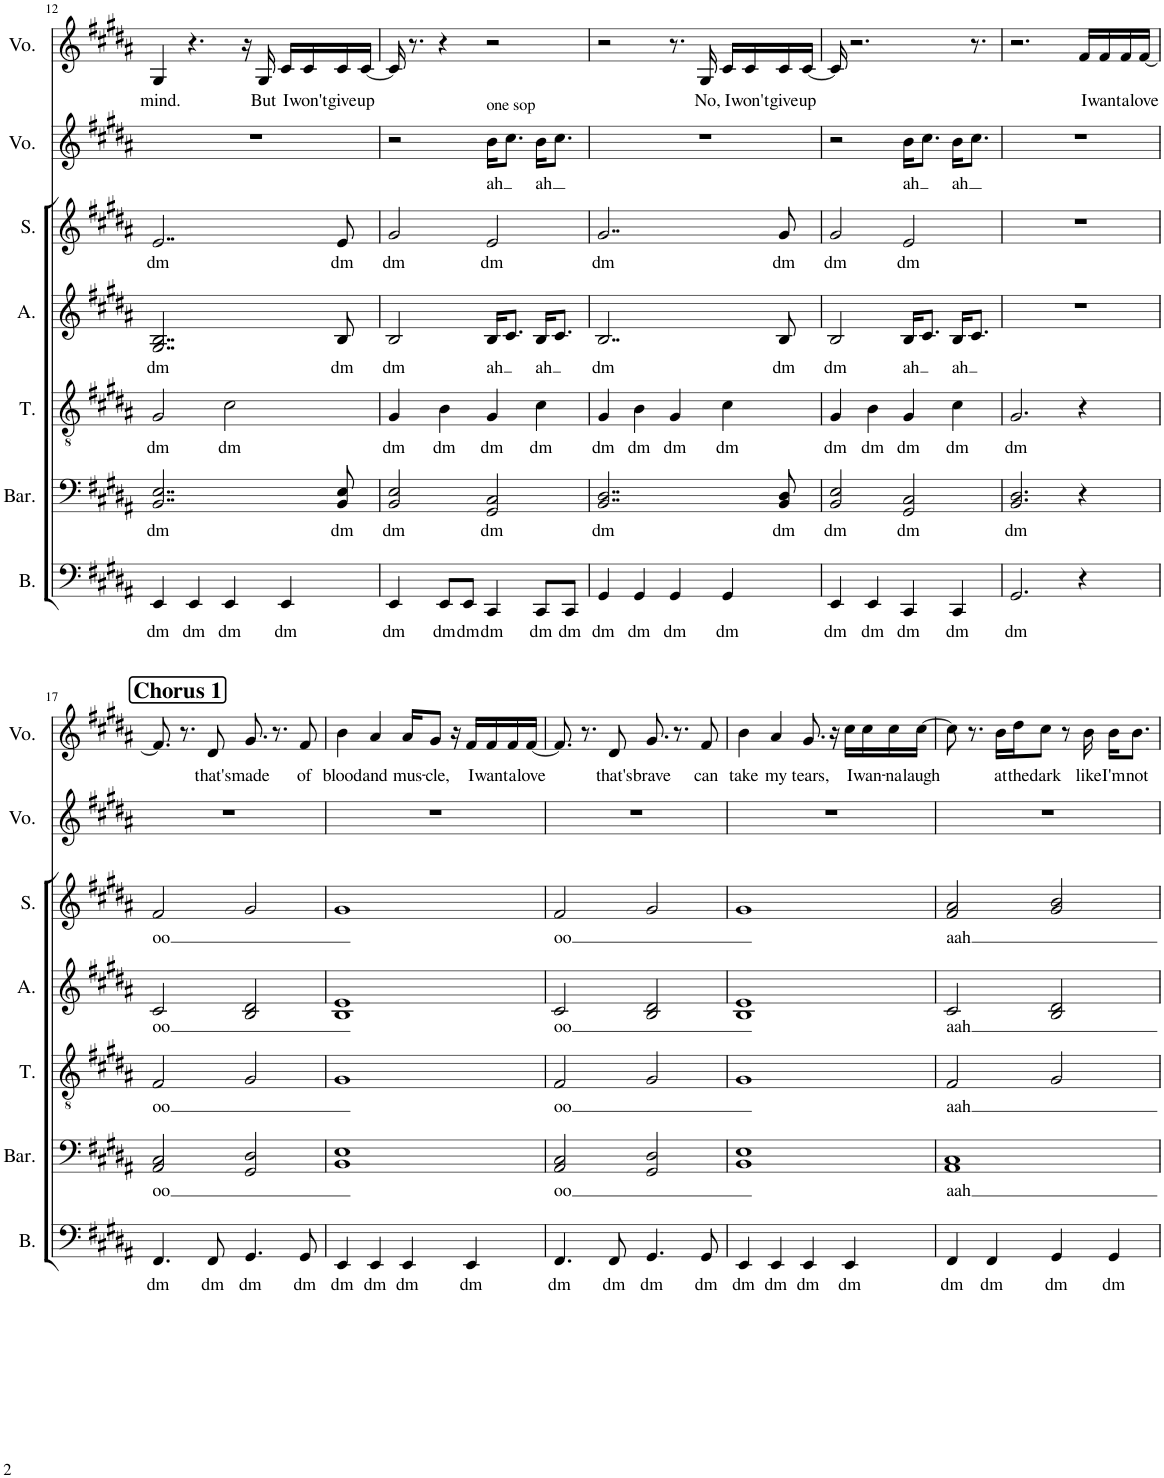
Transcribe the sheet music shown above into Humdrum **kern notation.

**kern	**text	**kern	**text	**kern	**text	**kern	**text	**kern	**text	**kern	**text	**kern	**text
*part7	*part7	*part6	*part6	*part5	*part5	*part4	*part4	*part3	*part3	*part2	*part2	*part1	*part1
*staff7	*staff7	*staff6	*staff6	*staff5	*staff5	*staff4	*staff4	*staff3	*staff3	*staff2	*staff2	*staff1	*staff1
*I"Bass	*	*I"Baritone	*	*I"Tenor	*	*I"Alto	*	*I"Soprano	*	*I"Voice	*	*I"Voice	*
*I'B.	*	*I'Bar.	*	*I'T.	*	*I'A.	*	*I'S.	*	*I'Vo.	*	*I'Vo.	*
!!LO:PB:g=z
*clefF4	*	*clefF4	*	*clefGv2	*	*clefG2	*	*clefG2	*	*clefG2	*	*clefG2	*
*k[f#c#g#d#a#]	*	*k[f#c#g#d#a#]	*	*k[f#c#g#d#a#]	*	*k[f#c#g#d#a#]	*	*k[f#c#g#d#a#]	*	*k[f#c#g#d#a#]	*	*k[f#c#g#d#a#]	*
*M4/4	*	*M4/4	*	*M4/4	*	*M4/4	*	*M4/4	*	*M4/4	*	*M4/4	*
=12	=12	=12	=12	=12	=12	=12	=12	=12	=12	=12	=12	=12	=12
!	!LO:LY:b	!	!LO:LY:b	!	!LO:LY:b	!	!LO:LY:b	!	!LO:LY:b	!	!	!	!LO:LY:b
4EE/	dm	2..BB/ 2..E/	dm	2G#/	dm	2..G#/ 2..B/	dm	2..e/	dm	1r	.	4G#/	mind.
!	!LO:LY:b	!	!	!	!	!	!	!	!	!	!	!	!
4EE/	dm	.	.	.	.	.	.	.	.	.	.	4.r	.
!	!LO:LY:b	!	!	!	!LO:LY:b	!	!	!	!	!	!	!	!
4EE/	dm	.	.	2c#\	dm	.	.	.	.	.	.	.	.
.	.	.	.	.	.	.	.	.	.	.	.	16r	.
!	!	!	!	!	!	!	!	!	!	!	!	!	!LO:LY:b
.	.	.	.	.	.	.	.	.	.	.	.	16G#/	But
!	!LO:LY:b	!	!	!	!	!	!	!	!	!	!	!	!LO:LY:b
4EE/	dm	.	.	.	.	.	.	.	.	.	.	16c#/LL	I
!	!	!	!	!	!	!	!	!	!	!	!	!	!LO:LY:b
.	.	.	.	.	.	.	.	.	.	.	.	16c#/	won't
!	!	!	!LO:LY:b	!	!	!	!LO:LY:b	!	!LO:LY:b	!	!	!	!LO:LY:b
.	.	8BB/ 8E/	dm	.	.	8B/	dm	8e/	dm	.	.	16c#/	give
!	!	!	!	!	!	!	!	!	!	!	!	!	!LO:LY:b
.	.	.	.	.	.	.	.	.	.	.	.	[16c#/JJ	up
=13	=13	=13	=13	=13	=13	=13	=13	=13	=13	=13	=13	=13	=13
!	!LO:LY:b	!	!LO:LY:b	!	!LO:LY:b	!	!LO:LY:b	!	!LO:LY:b	!	!	!	!
4EE/	dm	2BB/ 2E/	dm	4G#/	dm	2B/	dm	2g#/	dm	2r	.	16c#/]	.
.	.	.	.	.	.	.	.	.	.	.	.	8.r	.
!	!LO:LY:b	!	!	!	!LO:LY:b	!	!	!	!	!	!	!	!
8EE/L	dm	.	.	4B\	dm	.	.	.	.	.	.	4r	.
!	!LO:LY:b	!	!	!	!	!	!	!	!	!	!	!	!
8EE/J	dm	.	.	.	.	.	.	.	.	.	.	.	.
!	!	!	!	!	!	!	!	!	!	!LO:TX:a:t=one sop	!	!	!
!	!LO:LY:b	!	!LO:LY:b	!	!LO:LY:b	!	!LO:LY:b	!	!LO:LY:b	!	!LO:LY:b	!	!
4CC#/	dm	2GG#/ 2C#/	dm	4G#/	dm	16B/KL	ah	2e/	dm	16b\KL	ah	2r	.
.	.	.	.	.	.	8.c#/J	.	.	.	8.cc#\J	.	.	.
!	!LO:LY:b	!	!	!	!LO:LY:b	!	!LO:LY:b	!	!	!	!LO:LY:b	!	!
8CC#/L	dm	.	.	4c#\	dm	16B/KL	ah	.	.	16b\KL	ah	.	.
.	.	.	.	.	.	8.c#/J	.	.	.	8.cc#\J	.	.	.
!	!LO:LY:b	!	!	!	!	!	!	!	!	!	!	!	!
8CC#/J	dm	.	.	.	.	.	.	.	.	.	.	.	.
=14	=14	=14	=14	=14	=14	=14	=14	=14	=14	=14	=14	=14	=14
!	!LO:LY:b	!	!LO:LY:b	!	!LO:LY:b	!	!LO:LY:b	!	!LO:LY:b	!	!	!	!
4GG#/	dm	2..BB/ 2..D#/	dm	4G#/	dm	2..B/	dm	2..g#/	dm	1r	.	2r	.
!	!LO:LY:b	!	!	!	!LO:LY:b	!	!	!	!	!	!	!	!
4GG#/	dm	.	.	4B\	dm	.	.	.	.	.	.	.	.
!	!LO:LY:b	!	!	!	!LO:LY:b	!	!	!	!	!	!	!	!
4GG#/	dm	.	.	4G#/	dm	.	.	.	.	.	.	8.r	.
!	!	!	!	!	!	!	!	!	!	!	!	!	!LO:LY:b
.	.	.	.	.	.	.	.	.	.	.	.	16G#/	No,
!	!LO:LY:b	!	!	!	!LO:LY:b	!	!	!	!	!	!	!	!LO:LY:b
4GG#/	dm	.	.	4c#\	dm	.	.	.	.	.	.	16c#/LL	I
!	!	!	!	!	!	!	!	!	!	!	!	!	!LO:LY:b
.	.	.	.	.	.	.	.	.	.	.	.	16c#/	won't
!	!	!	!LO:LY:b	!	!	!	!LO:LY:b	!	!LO:LY:b	!	!	!	!LO:LY:b
.	.	8BB/ 8D#/	dm	.	.	8B/	dm	8g#/	dm	.	.	16c#/	give
!	!	!	!	!	!	!	!	!	!	!	!	!	!LO:LY:b
.	.	.	.	.	.	.	.	.	.	.	.	[16c#/JJ	up
=15	=15	=15	=15	=15	=15	=15	=15	=15	=15	=15	=15	=15	=15
!	!LO:LY:b	!	!LO:LY:b	!	!LO:LY:b	!	!LO:LY:b	!	!LO:LY:b	!	!	!	!
4EE/	dm	2BB/ 2E/	dm	4G#/	dm	2B/	dm	2g#/	dm	2r	.	16c#/]	.
.	.	.	.	.	.	.	.	.	.	.	.	2.r	.
!	!LO:LY:b	!	!	!	!LO:LY:b	!	!	!	!	!	!	!	!
4EE/	dm	.	.	4B\	dm	.	.	.	.	.	.	.	.
!	!LO:LY:b	!	!LO:LY:b	!	!LO:LY:b	!	!LO:LY:b	!	!LO:LY:b	!	!LO:LY:b	!	!
4CC#/	dm	2GG#/ 2C#/	dm	4G#/	dm	16B/KL	ah	2e/	dm	16b\KL	ah	.	.
.	.	.	.	.	.	8.c#/J	.	.	.	8.cc#\J	.	.	.
!	!LO:LY:b	!	!	!	!LO:LY:b	!	!LO:LY:b	!	!	!	!LO:LY:b	!	!
4CC#/	dm	.	.	4c#\	dm	16B/KL	ah	.	.	16b\KL	ah	.	.
.	.	.	.	.	.	8.c#/J	.	.	.	8.cc#\J	.	8.r	.
=16	=16	=16	=16	=16	=16	=16	=16	=16	=16	=16	=16	=16	=16
!	!LO:LY:b	!	!LO:LY:b	!	!LO:LY:b	!	!	!	!	!	!	!	!
2.GG#/	dm	2.BB/ 2.D#/	dm	2.G#/	dm	1r	.	1r	.	1r	.	2.r	.
!	!	!	!	!	!	!	!	!	!	!	!	!	!LO:LY:b
4r	.	4r	.	4r	.	.	.	.	.	.	.	16f#/LL	I
!	!	!	!	!	!	!	!	!	!	!	!	!	!LO:LY:b
.	.	.	.	.	.	.	.	.	.	.	.	16f#/	want
!	!	!	!	!	!	!	!	!	!	!	!	!	!LO:LY:b
.	.	.	.	.	.	.	.	.	.	.	.	16f#/	a
!	!	!	!	!	!	!	!	!	!	!	!	!	!LO:LY:b
.	.	.	.	.	.	.	.	.	.	.	.	[16f#/JJ	love
!!LO:LB:g=z
!!LO:REH:place=s1:a:B:cj:fs=14:t=Chorus 1
=17	=17	=17	=17	=17	=17	=17	=17	=17	=17	=17	=17	=17	=17
!	!LO:LY:b	!	!LO:LY:b	!	!LO:LY:b	!	!LO:LY:b	!	!LO:LY:b	!	!	!	!
4.FF#/	dm	2AA#/ 2C#/	oo	2F#/	oo	2c#/	oo	2f#/	oo	1r	.	8.f#/]	.
.	.	.	.	.	.	.	.	.	.	.	.	8.r	.
!	!LO:LY:b	!	!	!	!	!	!	!	!	!	!	!	!LO:LY:b
8FF#/	dm	.	.	.	.	.	.	.	.	.	.	8d#/	that's
!	!LO:LY:b	!	!	!	!	!	!	!	!	!	!	!	!LO:LY:b
4.GG#/	dm	2GG#/ 2D#/	.	2G#/	.	2B/ 2d#/	.	2g#/	.	.	.	8.g#/	made
.	.	.	.	.	.	.	.	.	.	.	.	8.r	.
!	!LO:LY:b	!	!	!	!	!	!	!	!	!	!	!	!LO:LY:b
8GG#/	dm	.	.	.	.	.	.	.	.	.	.	8f#/	of
=18	=18	=18	=18	=18	=18	=18	=18	=18	=18	=18	=18	=18	=18
!	!LO:LY:b	!	!	!	!	!	!	!	!	!	!	!	!LO:LY:b
4EE/	dm	1BB 1E	.	1G#	.	1B 1e	.	1g#	.	1r	.	4b\	blood
!	!LO:LY:b	!	!	!	!	!	!	!	!	!	!	!	!LO:LY:b
4EE/	dm	.	.	.	.	.	.	.	.	.	.	4a#/	and
!	!LO:LY:b	!	!	!	!	!	!	!	!	!	!	!	!LO:LY:b
4EE/	dm	.	.	.	.	.	.	.	.	.	.	16a#/KL	mus-
!	!	!	!	!	!	!	!	!	!	!	!	!	!LO:LY:b
.	.	.	.	.	.	.	.	.	.	.	.	8g#/J	-cle,
.	.	.	.	.	.	.	.	.	.	.	.	16r	.
!	!LO:LY:b	!	!	!	!	!	!	!	!	!	!	!	!LO:LY:b
4EE/	dm	.	.	.	.	.	.	.	.	.	.	16f#/LL	I
!	!	!	!	!	!	!	!	!	!	!	!	!	!LO:LY:b
.	.	.	.	.	.	.	.	.	.	.	.	16f#/	want
!	!	!	!	!	!	!	!	!	!	!	!	!	!LO:LY:b
.	.	.	.	.	.	.	.	.	.	.	.	16f#/	a
!	!	!	!	!	!	!	!	!	!	!	!	!	!LO:LY:b
.	.	.	.	.	.	.	.	.	.	.	.	[16f#/JJ	love
=19	=19	=19	=19	=19	=19	=19	=19	=19	=19	=19	=19	=19	=19
!	!LO:LY:b	!	!LO:LY:b	!	!LO:LY:b	!	!LO:LY:b	!	!LO:LY:b	!	!	!	!
4.FF#/	dm	2AA#/ 2C#/	oo	2F#/	oo	2c#/	oo	2f#/	oo	1r	.	8.f#/]	.
.	.	.	.	.	.	.	.	.	.	.	.	8.r	.
!	!LO:LY:b	!	!	!	!	!	!	!	!	!	!	!	!LO:LY:b
8FF#/	dm	.	.	.	.	.	.	.	.	.	.	8d#/	that's
!	!LO:LY:b	!	!	!	!	!	!	!	!	!	!	!	!LO:LY:b
4.GG#/	dm	2GG#/ 2D#/	.	2G#/	.	2B/ 2d#/	.	2g#/	.	.	.	8.g#/	brave
.	.	.	.	.	.	.	.	.	.	.	.	8.r	.
!	!LO:LY:b	!	!	!	!	!	!	!	!	!	!	!	!LO:LY:b
8GG#/	dm	.	.	.	.	.	.	.	.	.	.	8f#/	can
=20	=20	=20	=20	=20	=20	=20	=20	=20	=20	=20	=20	=20	=20
!	!LO:LY:b	!	!	!	!	!	!	!	!	!	!	!	!LO:LY:b
4EE/	dm	1BB 1E	.	1G#	.	1B 1e	.	1g#	.	1r	.	4b\	take
!	!LO:LY:b	!	!	!	!	!	!	!	!	!	!	!	!LO:LY:b
4EE/	dm	.	.	.	.	.	.	.	.	.	.	4a#/	my
!	!LO:LY:b	!	!	!	!	!	!	!	!	!	!	!	!LO:LY:b
4EE/	dm	.	.	.	.	.	.	.	.	.	.	8.g#/	tears,
.	.	.	.	.	.	.	.	.	.	.	.	16r	.
!	!LO:LY:b	!	!	!	!	!	!	!	!	!	!	!	!LO:LY:b
4EE/	dm	.	.	.	.	.	.	.	.	.	.	16cc#\LL	I
!	!	!	!	!	!	!	!	!	!	!	!	!	!LO:LY:b
.	.	.	.	.	.	.	.	.	.	.	.	16cc#\	wan-
!	!	!	!	!	!	!	!	!	!	!	!	!	!LO:LY:b
.	.	.	.	.	.	.	.	.	.	.	.	16cc#\	-na
!	!	!	!	!	!	!	!	!	!	!	!	!	!LO:LY:b
.	.	.	.	.	.	.	.	.	.	.	.	[16cc#\JJ	laugh
=21	=21	=21	=21	=21	=21	=21	=21	=21	=21	=21	=21	=21	=21
!	!LO:LY:b	!	!LO:LY:b	!	!LO:LY:b	!	!LO:LY:b	!	!LO:LY:b	!	!	!	!
4FF#/	dm	1AA# 1C#	aah	2F#/	aah	2c#/	aah	2f#/ 2a#/	aah	1r	.	8cc#\]	.
.	.	.	.	.	.	.	.	.	.	.	.	8.r	.
!	!LO:LY:b	!	!	!	!	!	!	!	!	!	!	!	!
4FF#/	dm	.	.	.	.	.	.	.	.	.	.	.	.
!	!	!	!	!	!	!	!	!	!	!	!	!	!LO:LY:b
.	.	.	.	.	.	.	.	.	.	.	.	16b\LL	at
!	!	!	!	!	!	!	!	!	!	!	!	!	!LO:LY:b
.	.	.	.	.	.	.	.	.	.	.	.	16dd#\J	the
!	!	!	!	!	!	!	!	!	!	!	!	!	!LO:LY:b
.	.	.	.	.	.	.	.	.	.	.	.	8cc#\J	dark
!	!LO:LY:b	!	!	!	!	!	!	!	!	!	!	!	!
4GG#/	dm	.	.	2G#/	.	2B/ 2d#/	.	2g#/ 2b/	.	.	.	.	.
.	.	.	.	.	.	.	.	.	.	.	.	8r	.
!	!	!	!	!	!	!	!	!	!	!	!	!	!LO:LY:b
.	.	.	.	.	.	.	.	.	.	.	.	16b\	like
!	!LO:LY:b	!	!	!	!	!	!	!	!	!	!	!	!LO:LY:b
4GG#/	dm	.	.	.	.	.	.	.	.	.	.	16b\KL	I'm
!	!	!	!	!	!	!	!	!	!	!	!	!	!LO:LY:b
.	.	.	.	.	.	.	.	.	.	.	.	8.b\J	not
=	=	=	=	=	=	=	=	=	=	=	=	=	=
*-	*-	*-	*-	*-	*-	*-	*-	*-	*-	*-	*-	*-	*-
